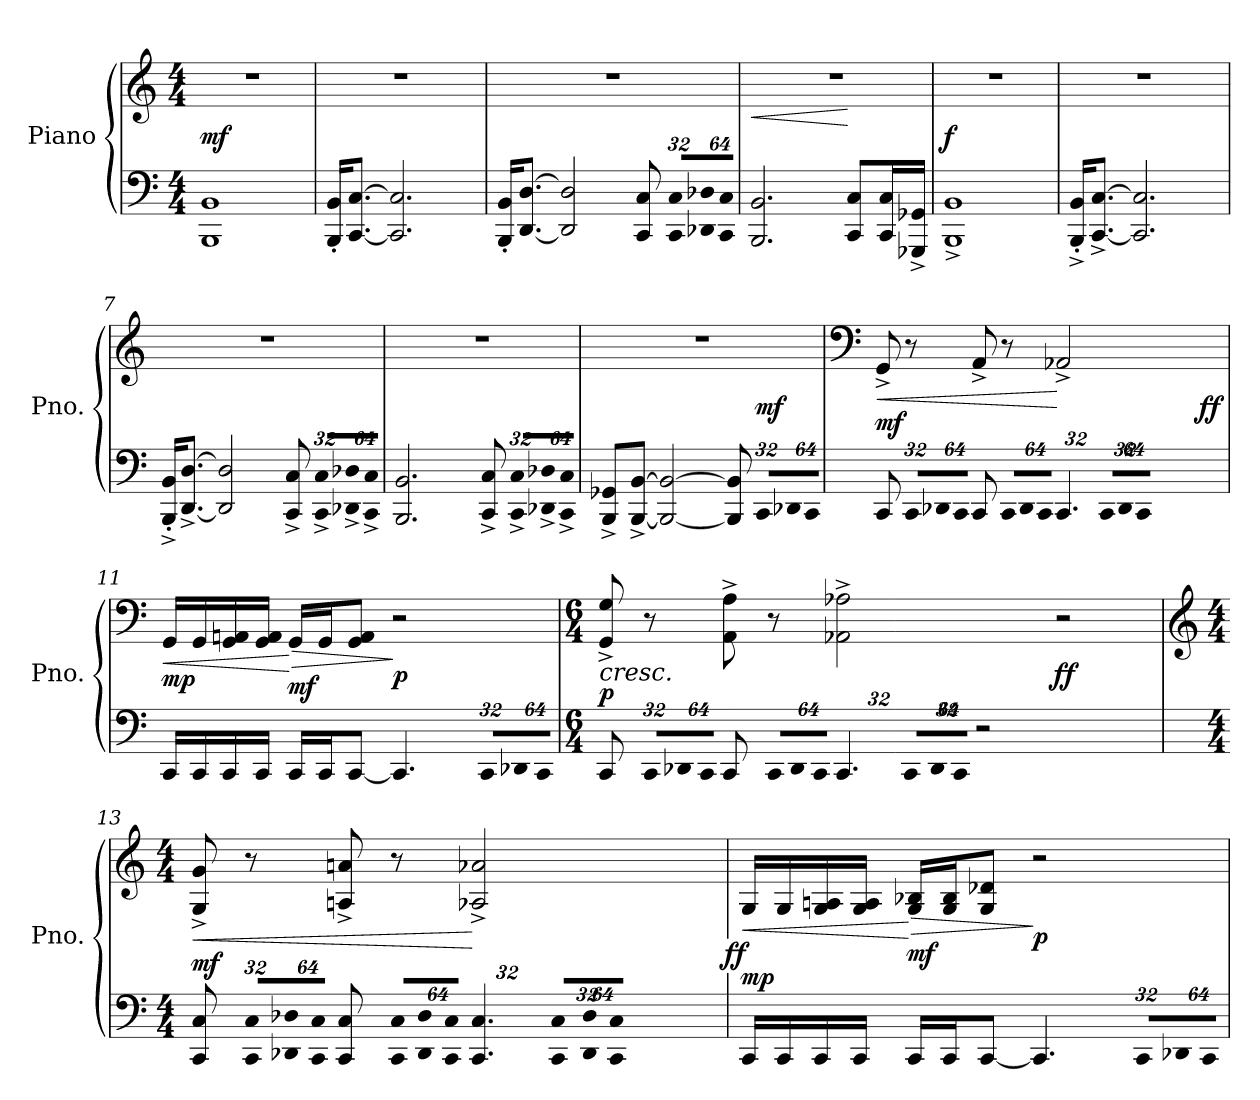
**kern	**kern	**dynam
*part1	*part1	*part1
*staff2	*staff1	*staff1/2
*I"Piano	*	*
*I'Pno.	*	*
!!LO:PB:g=z
*clefF4	*clefG2	*
*k[]	*k[]	*
*C:	*C:	*
*M4/4	*M4/4	*
*MM100	*MM100	*
=1	=1	=1
1BBBi 1BBi	1r	mf
=2	=2	=2
16BBBi/' 16BBi'KL	1r	.
[<8.CCi/ [>8.CiJ	.	.
2.CCi/] 2.Ci]	.	.
=3	=3	=3
16BBBi/' 16BBi'KL	1r	.
[<8.DDi/ [>8.DiJ	.	.
2DDi/] 2Di]	.	.
8CCi/ 8Ci	.	.
*Xbrackettup	*	*
!LO:N:vis=16	!	!
512%21CCi/ 512%21CiLL	.	.
!LO:N:vis=16	!	!
1024%43DD-Xi/ 1024%43D-Xi	.	.
!LO:N:vis=16	!	!
1024%43CCi/ 1024%43CiJJ	.	.
=4	=4	=4
!	!	!LO:HP:b
2.BBBi/ 2.BBi	1r	<
8CCi/ 8CiL	.	[
16CCi/ 16CiL	.	.
16GGG-Xi/^ 16GG-Xi^JJ	.	.
=5	=5	=5
1BBBi^ 1BBi^	1r	f
=6	=6	=6
16BBBi/'^ 16BBi'^KL	1r	.
[<8.CCi/^ [>8.Ci^J	.	.
2.CCi/] 2.Ci]	.	.
!!LO:LB:g=z
=7	=7	=7
16BBBi/'^ 16BBi'^KL	1r	.
[<8.DDi/^ [>8.Di^J	.	.
2DDi/] 2Di]	.	.
8CCi/^ 8Ci^	.	.
!LO:N:vis=16	!	!
512%21CCi/^ 512%21Ci^LL	.	.
!LO:N:vis=16	!	!
1024%43DD-Xi/^ 1024%43D-Xi^	.	.
!LO:N:vis=16	!	!
1024%43CCi/^ 1024%43Ci^JJ	.	.
=8	=8	=8
2.BBBi/ 2.BBi	1r	.
8CCi/^ 8Ci^	.	.
!LO:N:vis=16	!	!
512%21CCi/^ 512%21Ci^LL	.	.
!LO:N:vis=16	!	!
1024%43DD-Xi/^ 1024%43D-Xi^	.	.
!LO:N:vis=16	!	!
1024%43CCi/^ 1024%43Ci^JJ	.	.
=9	=9	=9
8BBBi/^ 8GG-Xi^L	1r	.
[<8BBBi/^ [>8BBi^J	.	.
2BBBi/_< 2BBi_>	.	.
8BBBi/] 8BBi]	.	.
!LO:N:vis=16	!	!
512%21CCi/LL	.	mf
!LO:N:vis=16	!	!
1024%43DD-Xi/	.	.
!LO:N:vis=16	!	!
1024%43CCi/JJ	.	.
=10	=10	=10
*	*clefF4	*
!	!	!LO:HP:b
*	*^	*
8CCi/	8GG^i/	2ryy	< mf
!LO:N:vis=16	!	!	!
512%21CCi/LL	8r	.	.
!LO:N:vis=16	!	!	!
1024%43DD-Xi/	.	.	.
!LO:N:vis=16	!	!	!
1024%43CCi/JJ	.	.	.
8CCi/	8AA^i/	.	.
!LO:N:vis=16	!	!	!
512%21CCi/LL	8r	.	.
!LO:N:vis=16	!	!	!
1024%43DD-i/	.	.	.
!LO:N:vis=16	!	!	!
1024%43CCi/JJ	.	.	.
4.CCi/	2AA-X^i/	4ryy	[
.	.	8ryy	.
!LO:N:vis=16	!	!	!
512%21CCi/LL	.	16ryy	.
!LO:N:vis=16	!	!	!
1024%43DD-i/	.	.	.
.	.	32ryy	.
!LO:N:vis=16	!	!	!
1024%43CCi/JJ	.	.	.
.	.	64ryy	.
.	.	128...ryy	.
.	.	1024ryy	ff
!!LO:LB:g=z
=11	=11	=11	=11
!	!	!	!LO:HP:b
*	*v	*v	*
16CCi/LL	16GGi/LL	< mp
16CCi/	16GGi/	.
16CCi/	16GGi/ 16AAni	.
16CCi/JJ	16GGi/ 16AAiJJ	.
!	!	!LO:HP:n=1:b
16CCi/LL	16GGi/LL	[ > mf
16CCi/J	16GGi/J	.
[<8CCi/J	8GGi/ 8AAiJ	.
4.CCi/]	2r	] p
!LO:N:vis=16	!	!
512%21CCi/LL	.	.
!LO:N:vis=16	!	!
1024%43DD-Xi/	.	.
!LO:N:vis=16	!	!
1024%43CCi/JJ	.	.
=12	=12	=12
*M6/4	*M6/4	*
!	!	!LO:HP:b
*	*^	*
8CCi/	8GGi/^ 8Gi^	2ryy	< p
!LO:N:vis=16	!	!	!
512%21CCi/LL	8r	.	.
!LO:N:vis=16	!	!	!
1024%43DD-Xi/	.	.	.
!LO:N:vis=16	!	!	!
1024%43CCi/JJ	.	.	.
8CCi/	8AAi\^ 8Ai^	.	.
!LO:N:vis=16	!	!	!
512%21CCi/LL	8r	.	.
!LO:N:vis=16	!	!	!
1024%43DD-i/	.	.	.
!LO:N:vis=16	!	!	!
1024%43CCi/JJ	.	.	.
4.CCi/	2AA-Xi\^ 2A-Xi^	4ryy	.
.	.	8ryy	.
!LO:N:vis=16	!	!	!
512%21CCi/LL	.	16ryy	.
!LO:N:vis=16	!	!	!
1024%43DD-i/	.	.	.
.	.	32ryy	.
!LO:N:vis=16	!	!	!
1024%43CCi/JJ	.	.	.
.	.	64ryy	.
.	.	128...ryy	.
.	.	2ryy	ff
2r	2r	.	[
.	.	1024ryy	.
!!LO:LB:g=z	!!
=13	=13	=13	=13
*	*clefG2	*	*
*M4/4	*M4/4	*	*
!	!	!	!LO:HP:b
8CCi/ 8Ci	8Gi/^ 8gi^	2ryy	< mf
!LO:N:vis=16	!	!	!
512%21CCi/ 512%21CiLL	8r	.	.
!LO:N:vis=16	!	!	!
1024%43DD-Xi/ 1024%43D-Xi	.	.	.
!LO:N:vis=16	!	!	!
1024%43CCi/ 1024%43CiJJ	.	.	.
8CCi/ 8Ci	8Ani/^ 8ani^	.	.
!LO:N:vis=16	!	!	!
512%21CCi/ 512%21CiLL	8r	.	.
!LO:N:vis=16	!	!	!
1024%43DD-i/ 1024%43D-i	.	.	.
!LO:N:vis=16	!	!	!
1024%43CCi/ 1024%43CiJJ	.	.	.
4.CCi/ 4.Ci	2A-Xi/^ 2a-Xi^	4ryy	[
.	.	8ryy	.
!LO:N:vis=16	!	!	!
512%21CCi/ 512%21CiLL	.	16ryy	.
!LO:N:vis=16	!	!	!
1024%43DD-i/ 1024%43D-i	.	.	.
.	.	32ryy	.
!LO:N:vis=16	!	!	!
1024%43CCi/ 1024%43CiJJ	.	.	.
.	.	64ryy	.
.	.	128...ryy	.
.	.	1024ryy	ff
=14	=14	=14	=14
!	!	!	!LO:HP:b
*	*v	*v	*
16CCi/LL	16Gi/LL	< mp
16CCi/	16Gi/	.
16CCi/	16Gi/ 16Ani	.
16CCi/JJ	16Gi/ 16AiJJ	.
!	!	!LO:HP:n=1:b
16CCi/LL	16Gi/ 16B-XiLL	[ > mf
16CCi/J	16Gi/ 16B-iJ	.
[<8CCi/J	8Gi/ 8d-XiJ	.
4.CCi/]	2r	] p
!LO:N:vis=16	!	!
512%21CCi/LL	.	.
!LO:N:vis=16	!	!
1024%43DD-Xi/	.	.
!LO:N:vis=16	!	!
1024%43CCi/JJ	.	.
=	=	=
*-	*-	*-
